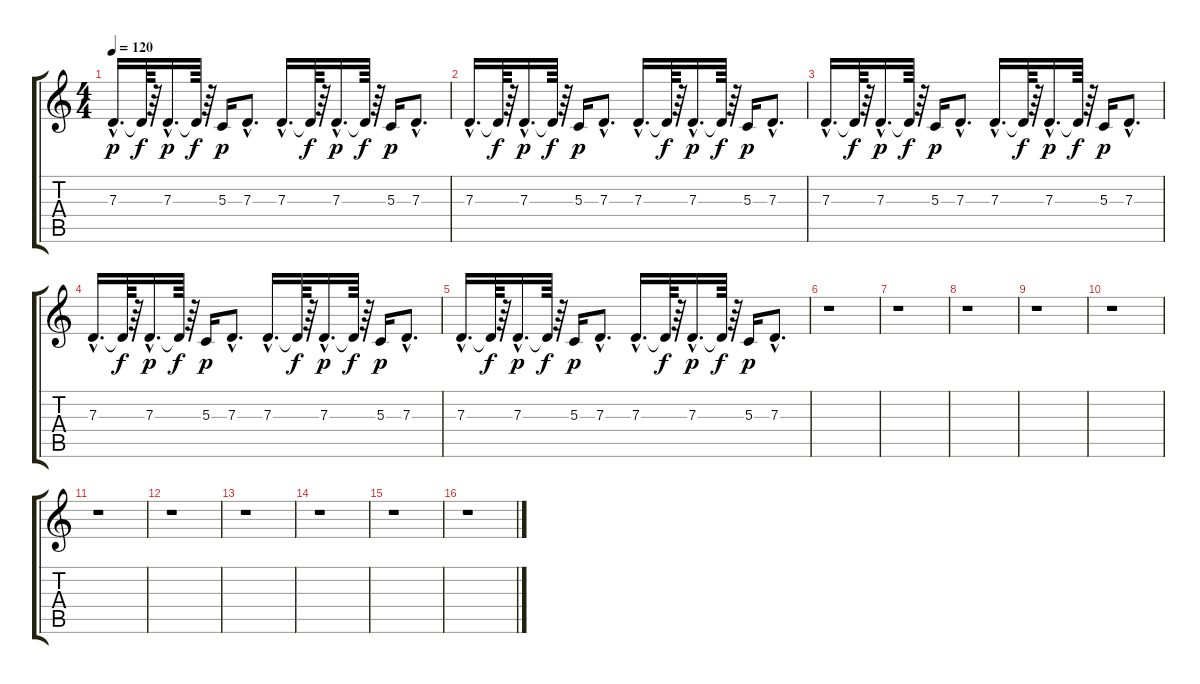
\track "" {instrument synthstrings2}
\staff {score tabs}
\tuning (E4 B3 G3 D3 A2 E2) {hide}
\ts (4 4)
\tempo 120
\clef g2
\ks c
7.3{hac}.16{d dy p} 7.3{t}.64{dy f} r.64 7.3{hac}.16{d dy p} 7.3{t}.64{dy f} r.64 5.3.16{dy p} 7.3{hac}.8{d} 7.3{hac}.16{d} 7.3{t}.64{dy f} r.64 7.3{hac}.16{d dy p} 7.3{t}.64{dy f} r.64 5.3.16{dy p} 7.3{hac}.8{d} |
7.3{hac}.16{d} 7.3{t}.64{dy f} r.64 7.3{hac}.16{d dy p} 7.3{t}.64{dy f} r.64 5.3.16{dy p} 7.3{hac}.8{d} 7.3{hac}.16{d} 7.3{t}.64{dy f} r.64 7.3{hac}.16{d dy p} 7.3{t}.64{dy f} r.64 5.3.16{dy p} 7.3{hac}.8{d} |
7.3{hac}.16{d} 7.3{t}.64{dy f} r.64 7.3{hac}.16{d dy p} 7.3{t}.64{dy f} r.64 5.3.16{dy p} 7.3{hac}.8{d} 7.3{hac}.16{d} 7.3{t}.64{dy f} r.64 7.3{hac}.16{d dy p} 7.3{t}.64{dy f} r.64 5.3.16{dy p} 7.3{hac}.8{d} |
7.3{hac}.16{d} 7.3{t}.64{dy f} r.64 7.3{hac}.16{d dy p} 7.3{t}.64{dy f} r.64 5.3.16{dy p} 7.3{hac}.8{d} 7.3{hac}.16{d} 7.3{t}.64{dy f} r.64 7.3{hac}.16{d dy p} 7.3{t}.64{dy f} r.64 5.3.16{dy p} 7.3{hac}.8{d} |
7.3{hac}.16{d} 7.3{t}.64{dy f} r.64 7.3{hac}.16{d dy p} 7.3{t}.64{dy f} r.64 5.3.16{dy p} 7.3{hac}.8{d} 7.3{hac}.16{d} 7.3{t}.64{dy f} r.64 7.3{hac}.16{d dy p} 7.3{t}.64{dy f} r.64 5.3.16{dy p} 7.3{hac}.8{d} |
r.1 |
r.1 |
r.1 |
r.1 |
r.1 |
r.1 |
r.1 |
r.1 |
r.1 |
r.1 |
r.1
